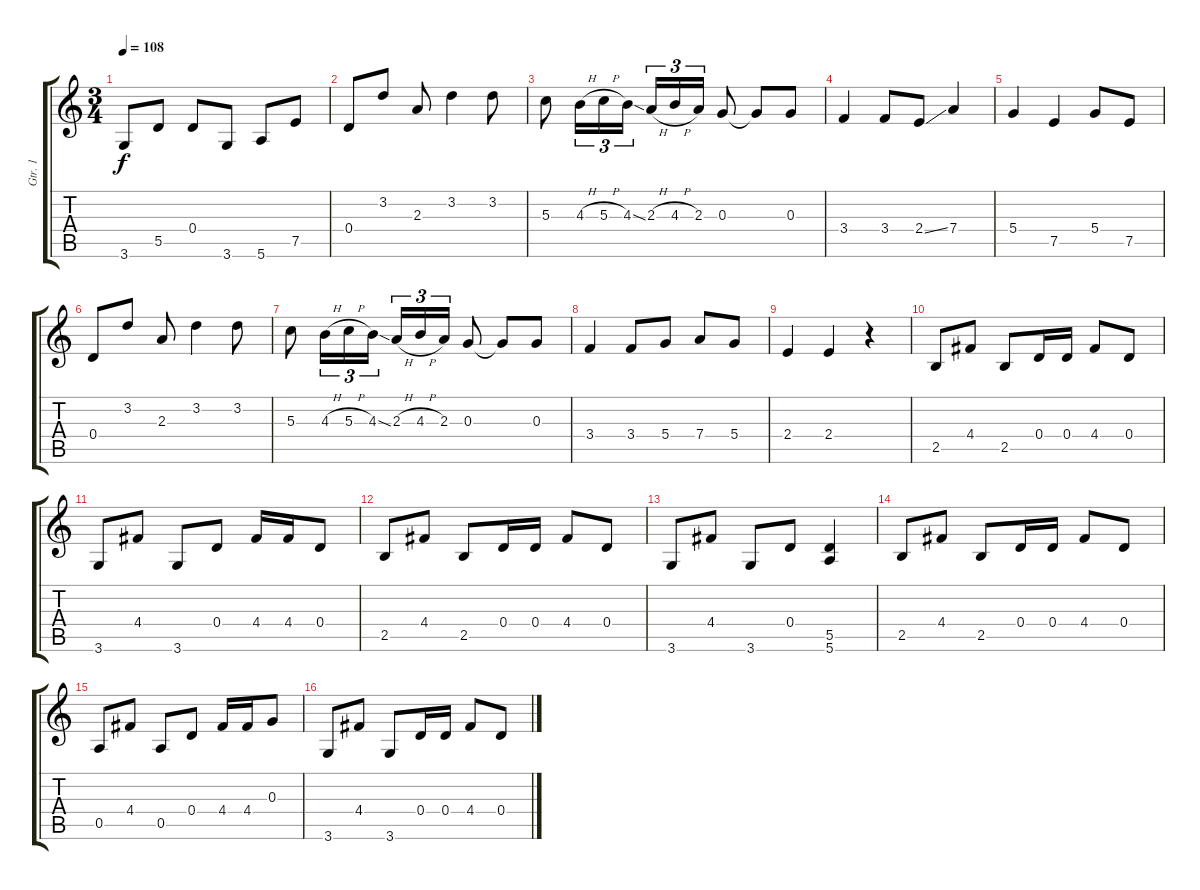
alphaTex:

\track ("Gtr. 1" "Gtr. 1") {instrument distortionguitar}
\staff {score tabs}
\tuning (E4 B3 G3 D3 A2 E2) {hide}
\ts (3 4)
\tempo 108
\clef g2
\ks c
3.6.8{dy f} 5.5.8 0.4.8 3.6.8 5.6.8 7.5.8 |
0.4.8 3.2.8 2.3.8 3.2.4 3.2.8 |
5.3.8 4.3{h}.16{tu (3 2)} 5.3{h}.16{tu (3 2)} 4.3{ss}.16{tu (3 2)} 2.3{h}.16{tu (3 2)} 4.3{h}.16{tu (3 2)} 2.3.16{tu (3 2)} 0.3.8 0.3{t}.8 0.3.8 |
3.4.4 3.4.8 2.4{ss}.8 7.4.4 |
5.4.4 7.5.4 5.4.8 7.5.8 |
0.4.8 3.2.8 2.3.8 3.2.4 3.2.8 |
5.3.8 4.3{h}.16{tu (3 2)} 5.3{h}.16{tu (3 2)} 4.3{ss}.16{tu (3 2)} 2.3{h}.16{tu (3 2)} 4.3{h}.16{tu (3 2)} 2.3.16{tu (3 2)} 0.3.8 0.3{t}.8 0.3.8 |
3.4.4 3.4.8 5.4.8 7.4.8 5.4.8 |
2.4.4 2.4.4 r.4 |
2.5.8 4.4.8 2.5.8 0.4.16 0.4.16 4.4.8 0.4.8 |
3.6.8 4.4.8 3.6.8 0.4.8 4.4.16 4.4.16 0.4.8 |
2.5.8 4.4.8 2.5.8 0.4.16 0.4.16 4.4.8 0.4.8 |
3.6.8 4.4.8 3.6.8 0.4.8 (5.5 5.6).4 |
2.5.8 4.4.8 2.5.8 0.4.16 0.4.16 4.4.8 0.4.8 |
0.5.8 4.4.8 0.5.8 0.4.8 4.4.16 4.4.16 0.3.8 |
3.6.8 4.4.8 3.6.8 0.4.16 0.4.16 4.4.8 0.4.8
